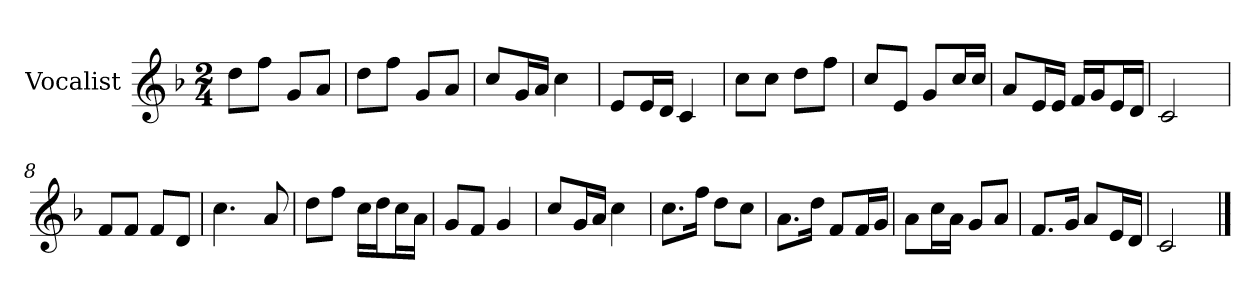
**kern
*part1
*staff1
*I"Vocalist
*k[b-]
*F:
*M2/4
=
8ddL
8ffJ
8gL
8aJ
=1
8ddL
8ffJ
8gL
8aJ
=2
8ccL
16gL
16aJJ
4cc
=3
8eL
16eL
16dJJ
4c
=4
8ccL
8ccJ
8ddL
8ffJ
=5
8ccL
8eJ
8gL
16ccL
16ccJJ
=6
8aL
16eL
16eJJ
16fLL
16gJ
16eL
16dJJ
=7
2c
=8
8fL
8fJ
8fL
8dJ
=9
4.cc
8a
=10
8ddL
8ffJ
16ccLL
16ddJ
16ccL
16aJJ
=11
8gL
8fJ
4g
=12
8ccL
16gL
16aJJ
4cc
=13
8.ccL
16ffJk
8ddL
8ccJ
=14
8.aL
16ddJk
8fL
16fL
16gJJ
=15
8aL
16ccL
16aJJ
8gL
8aJ
=16
8.fL
16gJk
8aL
16eL
16dJJ
=17
2c
==
*-
